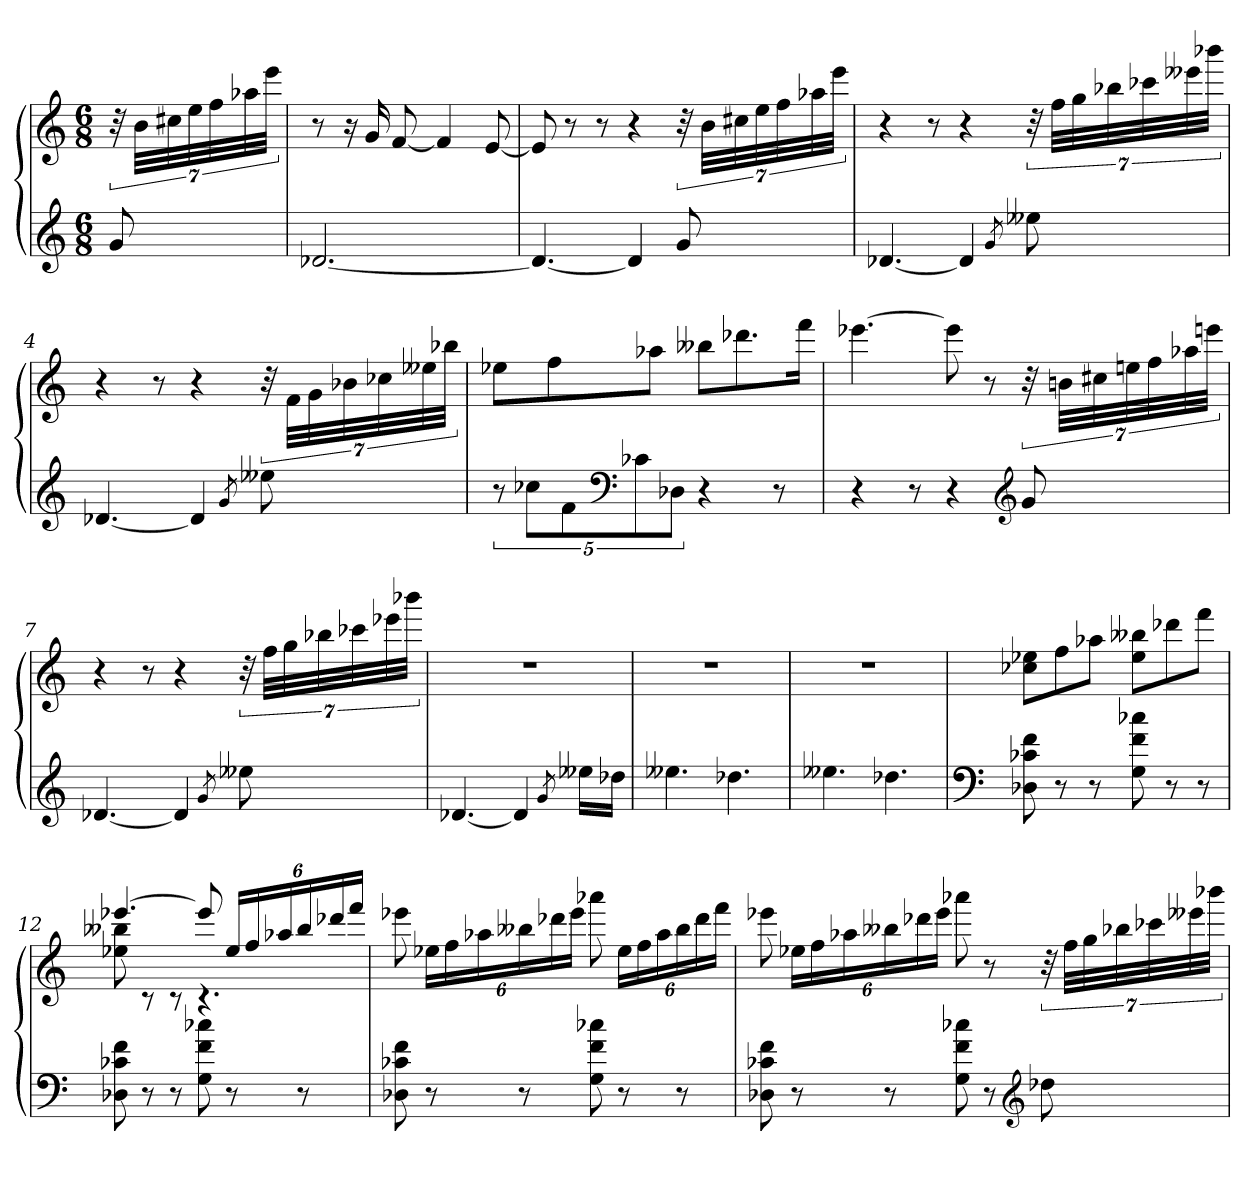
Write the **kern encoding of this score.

**kern	**kern
*part1	*part1
*staff2	*staff1
*clefG2	*clefG2
*k[]	*k[]
*M6/8	*M6/8
=	=
8g	56r
.	56bLLL
.	56cc#X
.	56ee
.	56ff
.	56aa-X
.	56eeeJJJ
=1	=1
[2.d-X	8r
.	16r
.	16g
.	[8f
.	4f]
.	[8e
=2	=2
4.d-_	8e]
.	8r
.	8r
4d-]	4r
8g	56r
.	56bLLL
.	56cc#X
.	56ee
.	56ff
.	56aa-X
.	56eeeJJJ
=3	=3
[4.d-X	4r
.	8r
4d-]	4r
8qg/	.
8ee--X	56r
.	56ffLLL
.	56gg
.	56bb-X
.	56ccc-X
.	56eee--X
.	56bbb-XJJJ
=4	=4
[4.d-X	4r
.	8r
4d-]	4r
8qg/	.
8ee--X	56r
.	56fLLL
.	56g
.	56b-X
.	56cc-X
.	56ee--X
.	56bb-XJJJ
=5	=5
40%3r	8ee-XL
40%3cc-XL	.
.	8ff
40%3f	.
*clefF4	*
40%3c-X	.
.	8aa-XJ
40%3D-XJ	.
4r	8bb--XL
.	8.ddd-X
8r	.
.	16fffJk
=6	=6
4r	[4.eee-X
8r	.
4r	8eee-]
.	8r
*clefG2	*
8g	56r
.	56bnLLL
.	56cc#X
.	56een
.	56ff
.	56aa-X
.	56eeenJJJ
=7	=7
[4.d-X	4r
.	8r
4d-]	4r
8qg/	.
8ee--X	56r
.	56ffLLL
.	56gg
.	56bb-X
.	56ccc-X
.	56eee-X
.	56bbb-XJJJ
=8	=8
[4.d-X	2.r
4d-]	.
8qg/	.
16ee--XLL	.
16dd-XJJ	.
=9	=9
4.ee--X	2.r
4.dd-X	.
=10	=10
4.ee--X	2.r
4.dd-X	.
=11	=11
*clefF4	*
8D-X 8c-X 8f	8cc-X 8ee-XL
8r	8ff
8r	8aa-XJ
8G 8f 8cc-X	8ee- 8bb--XL
8r	8ddd-X
8r	8fffJ
=12	=12
*	*^
8D-X 8c-X 8f	[4.eee-X	8ee-X 8bb--X
8r	.	8rc
8r	.	8rc
8G 8f 8cc-X	8eee-]	4.rc
8r	24ee-LL	.
.	24ff	.
.	24aa-X	.
8r	24bb--	.
.	24ddd-X	.
.	24fffJJ	.
*	*v	*v
=13	=13
8D-X 8c-X 8f	8eee-X
8r	24ee-XLL
.	24ff
.	24aa-X
8r	24bb--X
.	24ddd-X
.	24eee-JJ
8G 8f 8cc-X	8aaa-X
8r	24ee-LL
.	24ff
.	24aa-
8r	24bb--
.	24ddd-
.	24fffJJ
=14	=14
8D-X 8c-X 8f	8eee-X
8r	24ee-XLL
.	24ff
.	24aa-X
8r	24bb--X
.	24ddd-X
.	24eee-JJ
8G 8f 8cc-X	8aaa-X
8r	8r
*clefG2	*
8dd-X	56r
.	56ffLLL
.	56gg
.	56bb-X
.	56ccc-X
.	56eee--X
.	56bbb-XJJJ
=	=
*-	*-
